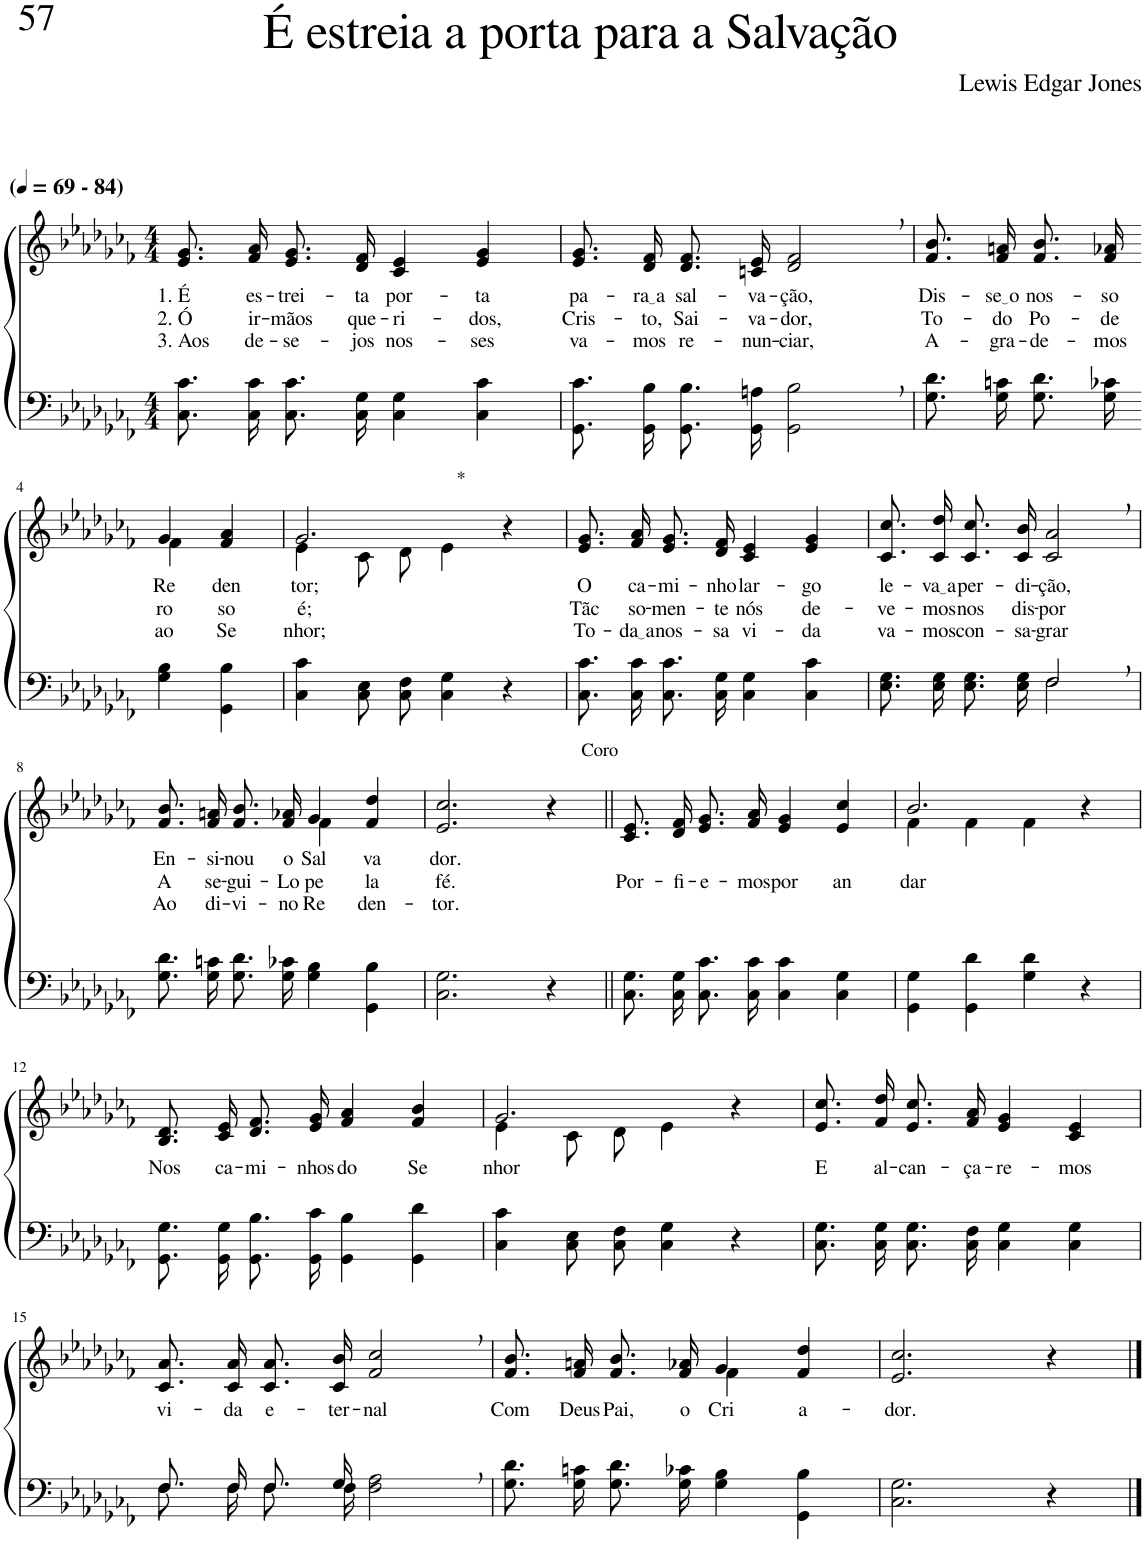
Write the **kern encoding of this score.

**kern	**kern	**text	**text	**text
*part2	*part1	*part1	*part1	*part1
*staff2	*staff1	*staff1	*staff1	*staff1
*I"Parte III e IV	*I"Parte I e II	*	*	*
*clefF4	*clefG2	*	*	*
*Trd-1c-2	*Trd-1c-2	*	*	*
*k[b-e-a-d-g-c-f-]	*k[b-e-a-d-g-c-f-]	*	*	*
*M4/4	*M4/4	*	*	*
*MM69	*MM69	*	*	*
=1	=1	=1	=1	=1
!	!LO:TX:a:B:t=(	!	!	!
!	!LO:TX:a:B:t=- 84)	!	!	!
!	!	!LO:LY:b	!LO:LY:b	!LO:LY:b
8.C-\ 8.c-\L	8.e-/ 8.g-/L	1. É	2. Ó	3. Aos
!	!	!LO:LY:b	!LO:LY:b	!LO:LY:b
16C-\ 16c-\Jk	16f-/ 16a-/Jk	es-	ir-	de-
!	!	!LO:LY:b	!LO:LY:b	!LO:LY:b
8.C-\ 8.c-\L	8.e-/ 8.g-/L	-trei-	-mãos	-se-
!	!	!LO:LY:b	!LO:LY:b	!LO:LY:b
16C-\ 16G-\Jk	16d-/ 16f-/Jk	-ta	que-	-jos
!	!	!LO:LY:b	!LO:LY:b	!LO:LY:b
4C-\ 4G-\	4c-/ 4e-/	por-	-ri-	nos-
!	!	!LO:LY:b	!LO:LY:b	!LO:LY:b
4C-\ 4c-\	4e-/ 4g-/	-ta	-dos,	-ses
=2	=2	=2	=2	=2
!	!	!LO:LY:b	!LO:LY:b	!LO:LY:b
8.GG-\ 8.c-\L	8.e-/ 8.g-/L	pa-	Cris-	va-
!	!	!LO:LY:b	!LO:LY:b	!LO:LY:b
16GG-\ 16B-\Jk	16d-/ 16f-/Jk	ra a	-to,	-mos
!	!	!LO:LY:b	!LO:LY:b	!LO:LY:b
8.GG-\ 8.B-\L	8.d-/ 8.f-/L	sal-	Sai-	re-
!	!	!LO:LY:b	!LO:LY:b	!LO:LY:b
16GG-\ 16An\Jk	16cn/ 16e-/Jk	-va-	-va-	-nun-
!	!	!LO:LY:b	!LO:LY:b	!LO:LY:b
2GG-\, 2B-\,	2d-/, 2f-/,	-ção,	-dor,	-ciar,
=3	=3	=3	=3	=3
!	!	!LO:LY:b	!LO:LY:b	!LO:LY:b
8.G-\ 8.d-\L	8.f-/ 8.b-/L	Dis-	To-	A-
!	!	!LO:LY:b	!LO:LY:b	!LO:LY:b
16G-\ 16cn\Jk	16f-/ 16an/Jk	se o	-do	-gra-
!	!	!LO:LY:b	!LO:LY:b	!LO:LY:b
8.G-\ 8.d-\L	8.f-/ 8.b-/L	nos-	Po-	-de-
!	!	!LO:LY:b	!LO:LY:b	!LO:LY:b
16G-\ 16c-X\Jk	16f-/ 16a-X/Jk	-so	-de-	-mos
!!LO:LB:g=z
=4-	=4-	=4-	=4-	=4-
*	*^	*	*	*
!	!	!	!LO:LY:b	!LO:LY:b	!LO:LY:b
4G-\ 4B-\	4g-/	4f-\	Re-	-ro-	ao
!	!	!	!LO:LY:b	!LO:LY:b	!LO:LY:b
4GG-\ 4B-\	4f-/ 4a-/	4ryy	-den-	-so	Se-
=5	=5	=5	=5	=5	=5
!	!	!	!LO:LY:b	!LO:LY:b	!LO:LY:b
4C-\ 4c-\	2.g-/	4e-\	-tor;	é;	-nhor;
8C-\ 8E-\L	.	8c-\L	.	.	.
8C-\ 8F-\J	.	8d-\J	.	.	.
!	!	!LO:TX:a:t=*	!	!	!
4C-\ 4G-\	.	4e-\	.	.	.
4r	4r	4ryy	.	.	.
=6	=6	=6	=6	=6	=6
!	!	!	!LO:LY:b	!LO:LY:b	!LO:LY:b
*	*v	*v	*	*	*
8.C-\ 8.c-\L	8.e-/ 8.g-/L	O	Tãc	To-
!	!	!LO:LY:b	!LO:LY:b	!LO:LY:b
16C-\ 16c-\Jk	16f-/ 16a-/Jk	ca-	so-	da a
!	!	!LO:LY:b	!LO:LY:b	!LO:LY:b
8.C-\ 8.c-\L	8.e-/ 8.g-/L	-mi-	-men-	nos-
!	!	!LO:LY:b	!LO:LY:b	!LO:LY:b
16C-\ 16G-\Jk	16d-/ 16f-/Jk	-nho	-te	-sa
!	!	!LO:LY:b	!LO:LY:b	!LO:LY:b
4C-\ 4G-\	4c-/ 4e-/	lar-	nós	vi-
!	!	!LO:LY:b	!LO:LY:b	!LO:LY:b
4C-\ 4c-\	4e-/ 4g-/	-go	de-	-da
=7	=7	=7	=7	=7
*^	*	*	*	*
!	!	!	!LO:LY:b	!LO:LY:b	!LO:LY:b
2ryy	8.E-\ 8.G-\L	8.c-/ 8.cc-/L	le-	-ve-	va-
!	!	!	!LO:LY:b	!LO:LY:b	!LO:LY:b
.	16E-\ 16G-\Jk	16c-/ 16dd-/Jk	va a	-mos	-mos
!	!	!	!LO:LY:b	!LO:LY:b	!LO:LY:b
.	8.E-\ 8.G-\L	8.c-/ 8.cc-/L	per-	nos	con-
!	!	!	!LO:LY:b	!LO:LY:b	!LO:LY:b
.	16E-\ 16G-\Jk	16c-/ 16b-/Jk	-di-	dis-	-sa-
!	!	!	!LO:LY:b	!LO:LY:b	!LO:LY:b
2F-,/	2F-\	2c-/, 2a-/,	-ção,	-por	-grar
!!LO:LB:g=z
=8	=8	=8	=8	=8	=8
!	!	!	!LO:LY:b	!LO:LY:b	!LO:LY:b
*v	*v	*^	*	*	*
8.G-\ 8.d-\L	8.f-/ 8.b-/L	2ryy	En-	A	Ao
!	!	!	!LO:LY:b	!LO:LY:b	!LO:LY:b
16G-\ 16cn\Jk	16f-/ 16an/Jk	.	-si-	se-	di-
!	!	!	!LO:LY:b	!LO:LY:b	!LO:LY:b
8.G-\ 8.d-\L	8.f-/ 8.b-/L	.	-nou	-gui-	-vi-
!	!	!	!LO:LY:b	!LO:LY:b	!LO:LY:b
16G-\ 16c-X\Jk	16f-/ 16a-X/Jk	.	o	-Lo	-no
!	!	!	!LO:LY:b	!LO:LY:b	!LO:LY:b
4G-\ 4B-\	4g-/	4f-\	Sal-	pe-	Re-
!	!	!	!LO:LY:b	!LO:LY:b	!LO:LY:b
4GG-\ 4B-\	4f-/ 4dd-/	4ryy	-va	-la	-den-
=9	=9	=9	=9	=9	=9
!	!	!	!LO:LY:b	!LO:LY:b	!LO:LY:b
*	*v	*v	*	*	*
2.C-\ 2.G-\	2.e-/ 2.cc-/	dor.	fé.	-tor.
!	!LO:TX:a:t=Coro	!	!	!
4r	4r	.	.	.
=10||	=10||	=10||	=10||	=10||
!	!	!	!LO:LY:b	!
8.C-\ 8.G-\L	8.c-/ 8.e-/L	.	Por-	.
!	!	!	!LO:LY:b	!
16C-\ 16G-\Jk	16d-/ 16f-/Jk	.	-fi-	.
!	!	!	!LO:LY:b	!
8.C-\ 8.c-\L	8.e-/ 8.g-/L	.	-e-	.
!	!	!	!LO:LY:b	!
16C-\ 16c-\Jk	16f-/ 16a-/Jk	.	-mos	.
!	!	!	!LO:LY:b	!
4C-\ 4c-\	4e-/ 4g-/	.	por	.
!	!	!	!LO:LY:b	!
4C-\ 4G-\	4e-/ 4cc-/	.	an-	.
=11	=11	=11	=11	=11
*	*^	*	*	*
!	!	!	!	!LO:LY:b	!
4GG-\ 4G-\	2.b-/	4f-\	.	-dar	.
4GG-\ 4d-\	.	4f-\	.	.	.
4G-\ 4d-\	.	4f-\	.	.	.
4r	4r	4ryy	.	.	.
!!LO:LB:g=z
=12	=12	=12	=12	=12	=12
!	!	!	!LO:LY:b	!	!
*	*v	*v	*	*	*
8.GG-/ 8.G-/L	8.B-/ 8.d-/L	Nos	.	.
!	!	!LO:LY:b	!	!
16GG-/ 16G-/Jk	16c-/ 16e-/Jk	ca-	.	.
!	!	!LO:LY:b	!	!
8.GG-\ 8.B-\L	8.d-/ 8.f-/L	-mi-	.	.
!	!	!LO:LY:b	!	!
16GG-\ 16c-\Jk	16e-/ 16g-/Jk	-nhos	.	.
!	!	!LO:LY:b	!	!
4GG-\ 4B-\	4f-/ 4a-/	do	.	.
!	!	!LO:LY:b	!	!
4GG-\ 4d-\	4f-/ 4b-/	Se-	.	.
=13	=13	=13	=13	=13
*	*^	*	*	*
!	!	!	!LO:LY:b	!	!
4C-\ 4c-\	2.g-/	4e-\	-nhor	.	.
8C-\ 8E-\L	.	8c-\L	.	.	.
8C-\ 8F-\J	.	8d-\J	.	.	.
4C-\ 4G-\	.	4e-\	.	.	.
4r	4r	4ryy	.	.	.
=14	=14	=14	=14	=14	=14
!	!	!	!LO:LY:b	!	!
*	*v	*v	*	*	*
8.C-\ 8.G-\L	8.e-/ 8.cc-/L	E	.	.
!	!	!LO:LY:b	!	!
16C-\ 16G-\Jk	16f-/ 16dd-/Jk	al-	.	.
!	!	!LO:LY:b	!	!
8.C-\ 8.G-\L	8.e-/ 8.cc-/L	-can-	.	.
!	!	!LO:LY:b	!	!
16C-\ 16F-\Jk	16f-/ 16a-/Jk	-ça-	.	.
!	!	!LO:LY:b	!	!
4C-\ 4G-\	4e-/ 4g-/	-re-	.	.
!	!	!LO:LY:b	!	!
4C-\ 4G-\	4c-/ 4e-/	-mos	.	.
!!LO:LB:g=z
=15	=15	=15	=15	=15
*^	*	*	*	*
!	!	!	!LO:LY:b	!	!
8.F-/L	8.F-\L	8.c-/ 8.a-/L	vi-	.	.
!	!	!	!LO:LY:b	!	!
16F-/Jk	16F-\Jk	16c-/ 16a-/Jk	-da	.	.
!	!	!	!LO:LY:b	!	!
8.F-/L	8.F-\L	8.c-/ 8.a-/L	e-	.	.
!	!	!	!LO:LY:b	!	!
16G-/Jk	16F-\Jk	16c-/ 16b-/Jk	-ter-	.	.
!	!	!	!LO:LY:b	!	!
2F-\, 2A-\,	2ryy	2f-/, 2cc-/,	-nal	.	.
=16	=16	=16	=16	=16	=16
!	!	!	!LO:LY:b	!	!
*v	*v	*^	*	*	*
8.G-\ 8.d-\L	8.f-/ 8.b-/L	2ryy	Com	.	.
!	!	!	!LO:LY:b	!	!
16G-\ 16cn\Jk	16f-/ 16an/Jk	.	Deus	.	.
!	!	!	!LO:LY:b	!	!
8.G-\ 8.d-\L	8.f-/ 8.b-/L	.	Pai,	.	.
!	!	!	!LO:LY:b	!	!
16G-\ 16c-X\Jk	16f-/ 16a-X/Jk	.	o	.	.
!	!	!	!LO:LY:b	!	!
4G-\ 4B-\	4g-/	4f-\	Cri	.	.
!	!	!	!LO:LY:b	!	!
4GG-\ 4B-\	4f-/ 4dd-/	4ryy	a-	.	.
=17	=17	=17	=17	=17	=17
!	!	!	!LO:LY:b	!	!
*	*v	*v	*	*	*
2.C-\ 2.G-\	2.e-/ 2.cc-/	-dor.	.	.
4r	4r	.	.	.
==	==	==	==	==
*-	*-	*-	*-	*-
